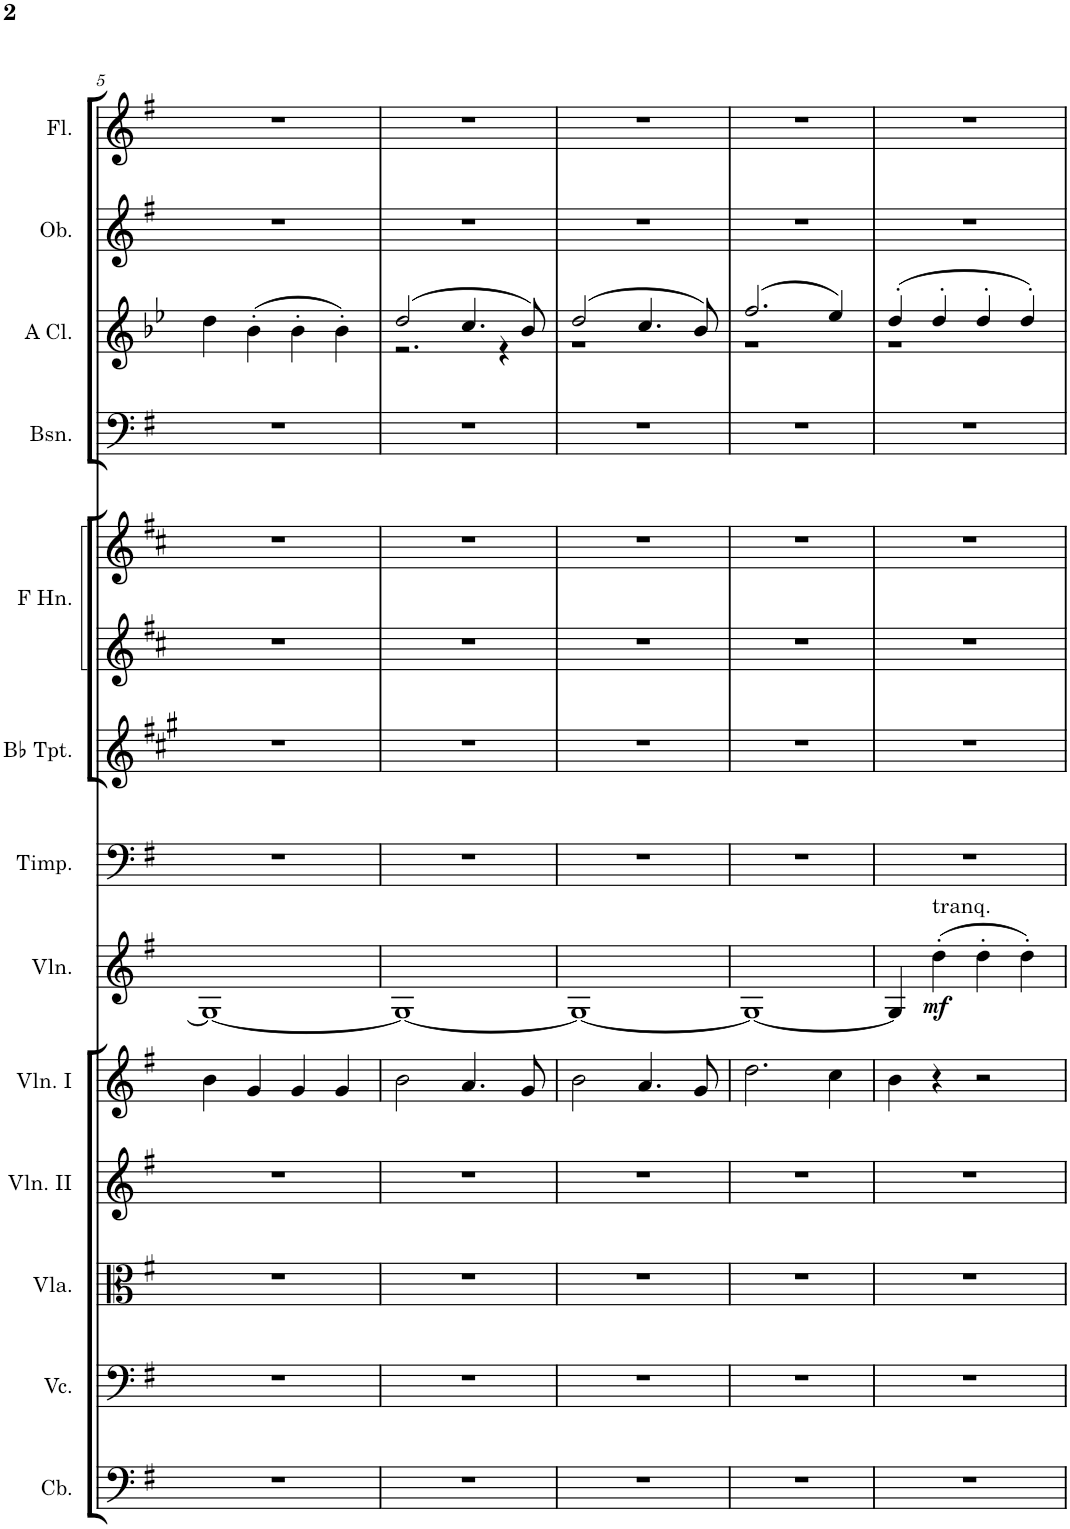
**kern	**kern	**kern	**kern	**kern	**kern	**dynam	**kern	**kern	**kern	**kern	**kern	**kern	**kern	**kern
*part13	*part12	*part11	*part10	*part9	*part8	*part8	*part7	*part6	*part5	*part5	*part4	*part3	*part2	*part1
*staff14	*staff13	*staff12	*staff11	*staff10	*staff9	*staff9	*staff8	*staff7	*staff6	*staff5	*staff4	*staff3	*staff2	*staff1
*I"Contrabasses	*I"Violoncellos	*I"Violas	*I"Violins II	*I"Violins I	*I"Violin Solo	*	*I"Timpani	*I"Trumpets in Bb	*I"Horns in F	*	*I"Bassoons	*I"Clarinets in A	*I"Oboes	*I"Flutes
*I'Cb.	*I'Vc.	*I'Vla.	*I'Vln. II	*I'Vln. I	*I'Vln.	*	*I'Timp.	*	*	*	*I'Bsn.	*	*I'Ob.	*I'Fl.
!!LO:PB:g=z
*clefF4	*clefF4	*clefC3	*clefG2	*clefG2	*clefG2	*	*clefF4	*clefG2	*clefG2	*clefG2	*clefF4	*clefG2	*clefG2	*clefG2
*Trd7c12	*	*	*	*	*	*	*	*Trd1c2	*Trd4c7	*Trd4c7	*	*Trd1c2	*	*
*k[f#]	*k[f#]	*k[f#]	*k[f#]	*k[f#]	*k[f#]	*	*k[f#]	*k[f#c#g#]	*k[f#c#]	*k[f#c#]	*k[f#]	*k[b-e-]	*k[f#]	*k[f#]
*M4/4	*M4/4	*M4/4	*M4/4	*M4/4	*M4/4	*	*M4/4	*M4/4	*M4/4	*M4/4	*M4/4	*M4/4	*M4/4	*M4/4
=5	=5	=5	=5	=5	=5	=5	=5	=5	=5	=5	=5	=5	=5	=5
1r	1r	1r	1r	4b\	1G_	.	1r	1r	1r	1r	1r	4dd\	1r	1r
.	.	.	.	4g/	.	.	.	.	.	.	.	(4b-'\	.	.
.	.	.	.	4g/	.	.	.	.	.	.	.	4b-'\	.	.
.	.	.	.	4g/	.	.	.	.	.	.	.	4b-'\)	.	.
=6	=6	=6	=6	=6	=6	=6	=6	=6	=6	=6	=6	=6	=6	=6
*	*	*	*	*	*	*	*	*	*	*	*	*^	*	*
1r	1r	1r	1r	2b\	1G_	.	1r	1r	1r	1r	1r	(2dd/	2.r	1r	1r
.	.	.	.	4.a/	.	.	.	.	.	.	.	4.cc/	.	.	.
.	.	.	.	.	.	.	.	.	.	.	.	.	4r	.	.
.	.	.	.	8g/	.	.	.	.	.	.	.	8b-/)	.	.	.
=7	=7	=7	=7	=7	=7	=7	=7	=7	=7	=7	=7	=7	=7	=7	=7
1r	1r	1r	1r	2b\	1G_	.	1r	1r	1r	1r	1r	(2dd/	1r	1r	1r
.	.	.	.	4.a/	.	.	.	.	.	.	.	4.cc/	.	.	.
.	.	.	.	8g/	.	.	.	.	.	.	.	8b-/)	.	.	.
=8	=8	=8	=8	=8	=8	=8	=8	=8	=8	=8	=8	=8	=8	=8	=8
1r	1r	1r	1r	2.dd\	1G_	.	1r	1r	1r	1r	1r	(2.ff/	1r	1r	1r
.	.	.	.	4cc\	.	.	.	.	.	.	.	4ee-/)	.	.	.
=9	=9	=9	=9	=9	=9	=9	=9	=9	=9	=9	=9	=9	=9	=9	=9
1r	1r	1r	1r	4b\	4G/]	.	1r	1r	1r	1r	1r	(4dd'/	1r	1r	1r
!	!	!	!	!	!LO:TX:a:t=tranq.	!	!	!	!	!	!	!	!	!	!
!	!	!	!	!	!	!LO:DY:b	!	!	!	!	!	!	!	!	!
.	.	.	.	4r	(4dd'\	mf	.	.	.	.	.	4dd'/	.	.	.
.	.	.	.	2r	4dd'\	.	.	.	.	.	.	4dd'/	.	.	.
.	.	.	.	.	4dd'\)	.	.	.	.	.	.	4dd'/)	.	.	.
*	*	*	*	*	*	*	*	*	*	*	*	*v	*v	*	*
=	=	=	=	=	=	=	=	=	=	=	=	=	=	=
*-	*-	*-	*-	*-	*-	*-	*-	*-	*-	*-	*-	*-	*-	*-
